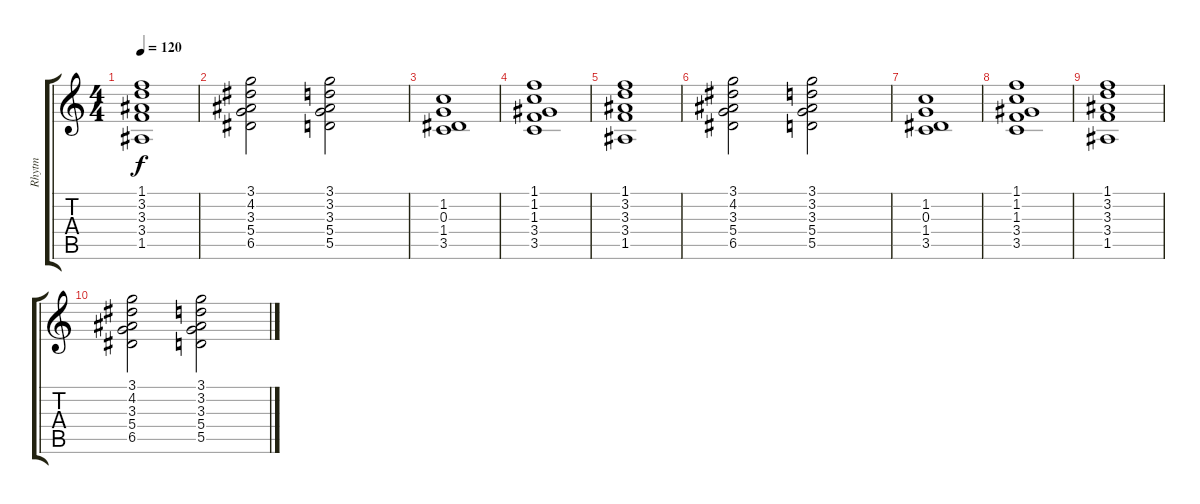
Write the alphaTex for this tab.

\track ("Rhytm" "Rhytm") {instrument electricguitarclean}
\staff {score tabs}
\tuning (E4 B3 G3 D3 A2 E2) {hide}
\ts (4 4)
\tempo 120
\clef g2
\ks c
(1.1 3.2 3.3 3.4 1.5).1{dy f} |
(3.1 4.2 3.3 5.4 6.5).2 (3.1 3.2 3.3 5.4 5.5).2 |
(1.2 0.3 1.4 3.5).1 |
(1.1 1.2 1.3 3.4 3.5).1 |
(1.1 3.2 3.3 3.4 1.5).1 |
(3.1 4.2 3.3 5.4 6.5).2 (3.1 3.2 3.3 5.4 5.5).2 |
(1.2 0.3 1.4 3.5).1 |
(1.1 1.2 1.3 3.4 3.5).1 |
(1.1 3.2 3.3 3.4 1.5).1 |
(3.1 4.2 3.3 5.4 6.5).2 (3.1 3.2 3.3 5.4 5.5).2
